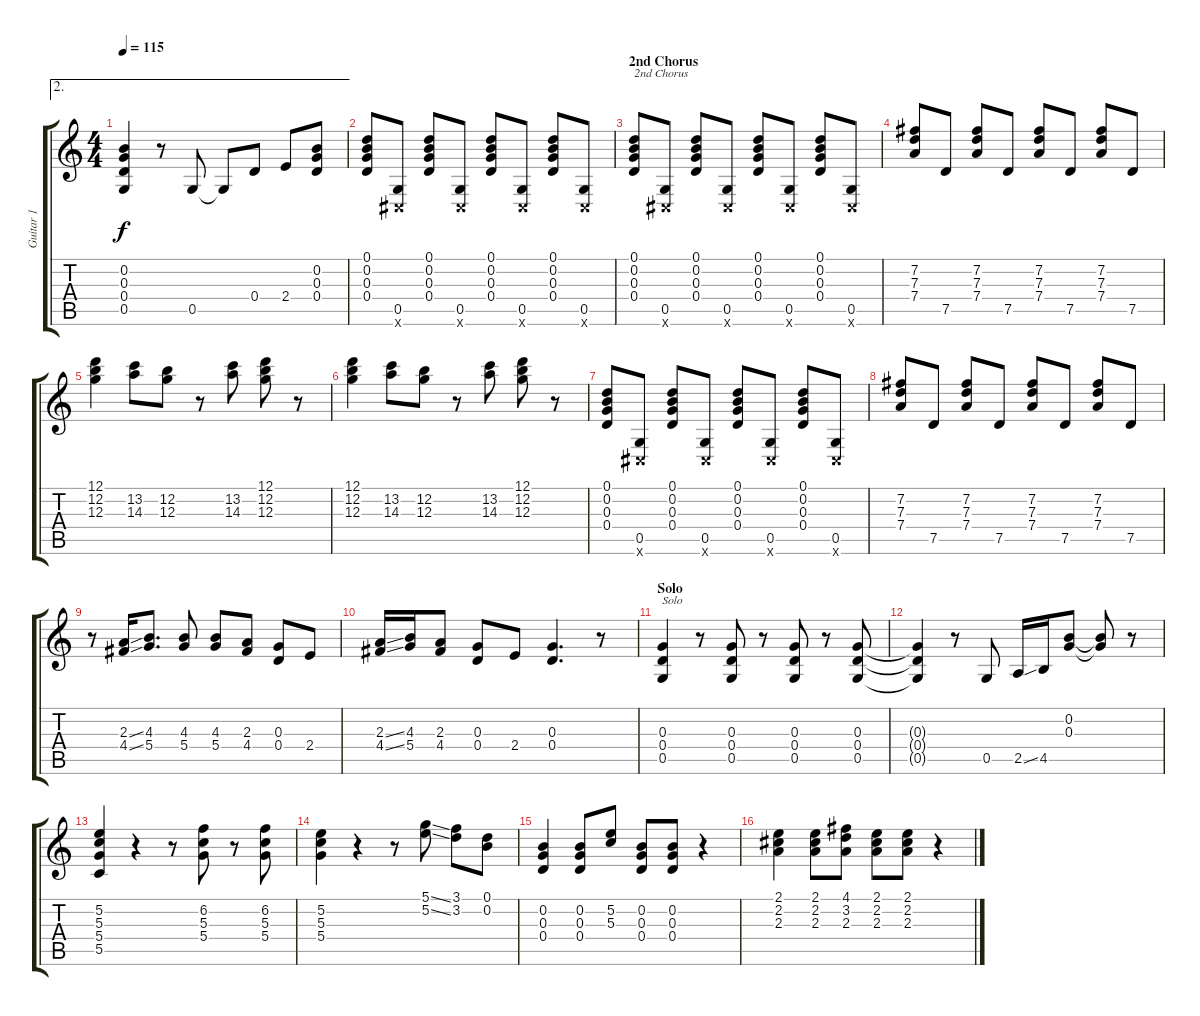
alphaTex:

\track ("Guitar 1" "Guitar 1") {instrument distortionguitar}
\staff {score tabs}
\tuning (D4 B3 G3 D3 G2 D2) {hide}
\ae 2
\ts (4 4)
\tempo 115
\clef g2
\ks c
(0.2 0.3 0.4 0.5).4{dy f} r.8 0.5.8 0.5{t}.8 0.4.8 2.4.8 (0.2 0.3 0.4).8 |
(0.1 0.2 0.3 0.4).8 (0.5 -1.6{x}).8 (0.1 0.2 0.3 0.4).8 (0.5 -1.6{x}).8 (0.1 0.2 0.3 0.4).8 (0.5 -1.6{x}).8 (0.1 0.2 0.3 0.4).8 (0.5 -1.6{x}).8 |
\section ("" "2nd Chorus")
(0.1 0.2 0.3 0.4).8{txt "2nd Chorus"} (0.5 -1.6{x}).8 (0.1 0.2 0.3 0.4).8 (0.5 -1.6{x}).8 (0.1 0.2 0.3 0.4).8 (0.5 -1.6{x}).8 (0.1 0.2 0.3 0.4).8 (0.5 -1.6{x}).8 |
(7.2 7.3 7.4).8 7.5.8 (7.2 7.3 7.4).8 7.5.8 (7.2 7.3 7.4).8 7.5.8 (7.2 7.3 7.4).8 7.5.8 |
(12.1 12.2 12.3).4 (13.2 14.3).8 (12.2 12.3).8 r.8 (13.2 14.3).8 (12.1 12.2 12.3).8 r.8 |
(12.1 12.2 12.3).4 (13.2 14.3).8 (12.2 12.3).8 r.8 (13.2 14.3).8 (12.1 12.2 12.3).8 r.8 |
(0.1 0.2 0.3 0.4).8 (0.5 -1.6{x}).8 (0.1 0.2 0.3 0.4).8 (0.5 -1.6{x}).8 (0.1 0.2 0.3 0.4).8 (0.5 -1.6{x}).8 (0.1 0.2 0.3 0.4).8 (0.5 -1.6{x}).8 |
(7.2 7.3 7.4).8 7.5.8 (7.2 7.3 7.4).8 7.5.8 (7.2 7.3 7.4).8 7.5.8 (7.2 7.3 7.4).8 7.5.8 |
r.8 (2.3{ss} 4.4{ss}).16 (4.3 5.4).8{d} (4.3 5.4).8 (4.3 5.4).8 (2.3 4.4).8 (0.3 0.4).8 2.4.8 |
(2.3{ss} 4.4{ss}).16 (4.3 5.4).16 (2.3 4.4).8 (0.3 0.4).8 2.4.8 (0.3 0.4).4{d} r.8 |
\section ("" "Solo")
(0.3 0.4 0.5).4{txt "Solo"} r.8 (0.3 0.4 0.5).8 r.8 (0.3 0.4 0.5).8 r.8 (0.3 0.4 0.5).8 |
(0.3{t} 0.4{t} 0.5{t}).4 r.8 0.5.8 2.5{ss}.16 4.5.16 (0.2 0.3).8 (0.2{t} 0.3{t}).8 r.8 |
(5.2 5.3 5.4 5.5).4 r.4 r.8 (6.2 5.3 5.4).8 r.8 (6.2 5.3 5.4).8 |
(5.2 5.3 5.4).4 r.4 r.8 (5.1{ss} 5.2{ss}).8 (3.1 3.2).8 (0.1 0.2).8 |
(0.2 0.3 0.4).4 (0.2 0.3 0.4).8 (5.2 5.3).8 (0.2 0.3 0.4).8 (0.2 0.3 0.4).8 r.4 |
(2.1 2.2 2.3).4 (2.1 2.2 2.3).8 (4.1 3.2 2.3).8 (2.1 2.2 2.3).8 (2.1 2.2 2.3).8 r.4
